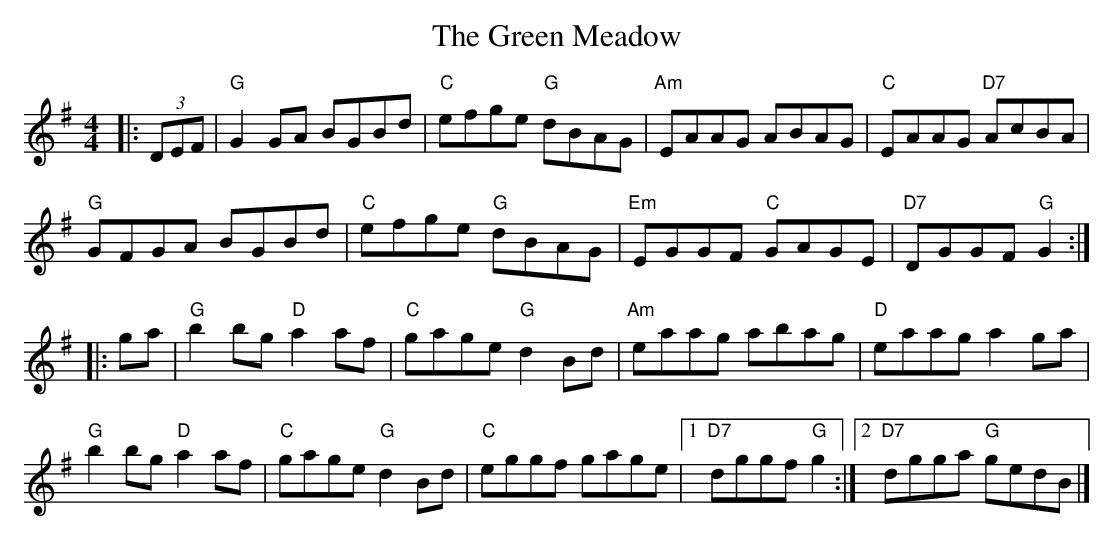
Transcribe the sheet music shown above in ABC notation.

X:1
T:The Green Meadow
M:4/4
K:G
|: (3DEF | "G" G2 GA BGBd | "C" efge "G" dBAG | "Am" EAAG ABAG | "C" EAAG "D7"AcBA |
"G" GFGA BGBd | "C" efge "G" dBAG | "Em" EGGF "C" GAGE | "D7" DGGF "G" G2 :|
|: ga | "G" b2bg  "D"a2af | "C" gage "G"d2 Bd | "Am" eaag abag | "D" eaag a2 ga |
"G" b2 bg "D"a2af | "C" gage "G"d2 Bd | "C" eggf  gage |1"D7" dggf "G" g2 :|2"D7"dgga "G"gedB|]
